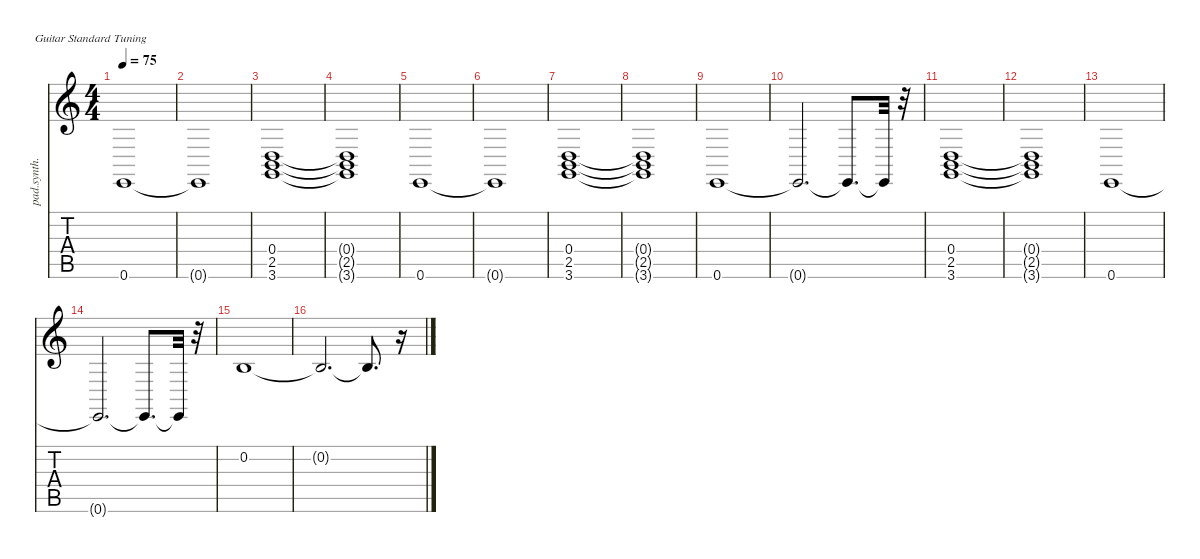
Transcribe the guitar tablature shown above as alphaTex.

\defaultSystemsLayout 4
\hideDynamics
\bracketExtendMode nobrackets
\otherSystemsTrackNameOrientation horizontal
\track ("Pad 4" "pad.synth.") {instrument pad4choir}
\staff {score tabs}
\tuning (E4 B3 G3 D3 A2 E2)
\ts (4 4)
\tempo 75
\clef g2
\ks c
0.6.1{dy f} |
0.6{t}.1 |
(0.4 2.5 3.6).1 |
(0.4{t} 2.5{t} 3.6{t}).1 |
0.6.1 |
0.6{t}.1 |
(0.4 2.5 3.6).1 |
(0.4{t} 2.5{t} 3.6{t}).1 |
0.6.1 |
0.6{t}.2{d} 0.6{t}.8{d} 0.6{t}.32 r.32 |
(0.4 2.5 3.6).1 |
(0.4{t} 2.5{t} 3.6{t}).1 |
0.6.1 |
0.6{t}.2{d} 0.6{t}.8{d} 0.6{t}.32 r.32 |
0.2.1 |
0.2{t}.2{d} 0.2{t}.8{d} r.16
